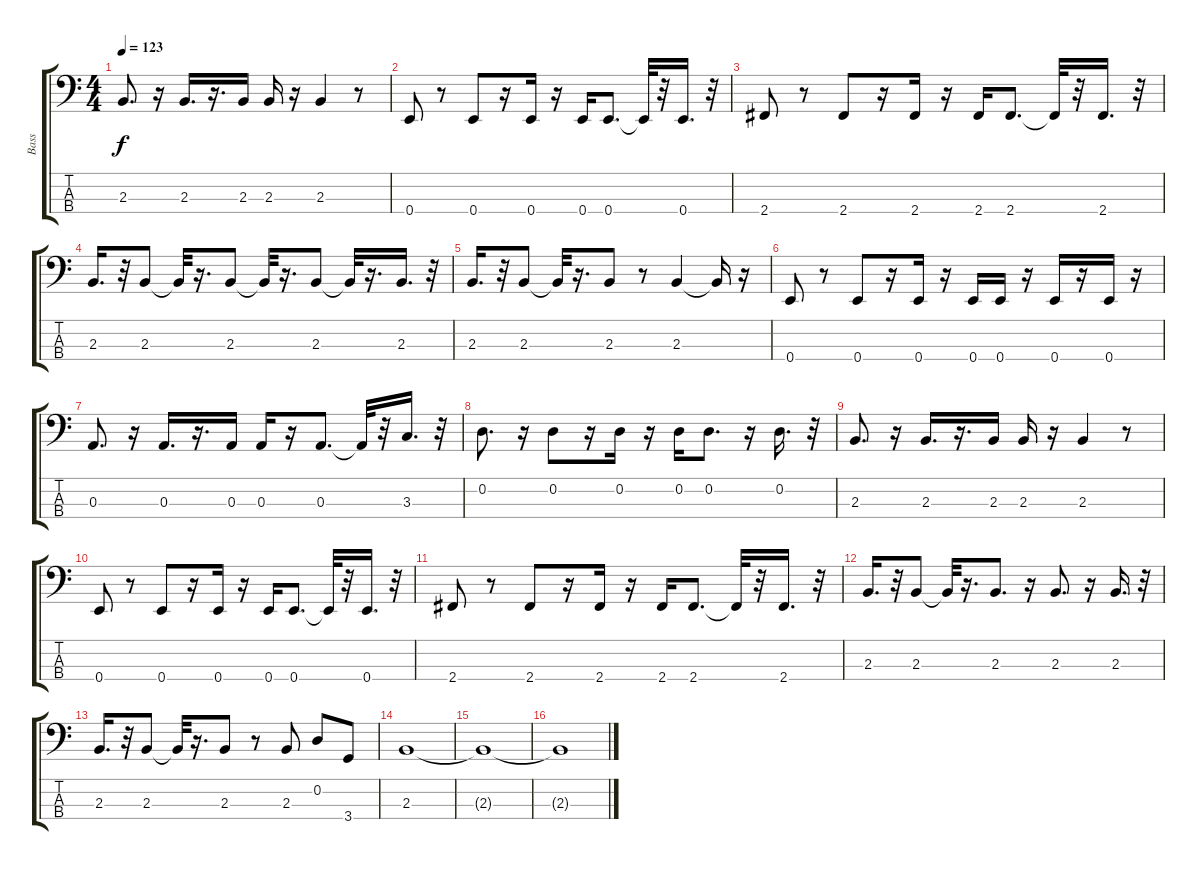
\track ("Bass" "Bass") {instrument electricbassfinger}
\staff {score tabs}
\tuning (G2 D2 A1 E1) {hide}
\ts (4 4)
\tempo 123
\clef f4
\ks c
2.3.8{d dy f} r.16 2.3.16{d} r.16{d} 2.3.16 2.3.16 r.16 2.3.4 r.8 |
0.4.8 r.8 0.4.8 r.16 0.4.16 r.16 0.4.16 0.4.8{d} 0.4{t}.32 r.32 0.4.16{d} r.32 |
2.4.8 r.8 2.4.8 r.16 2.4.16 r.16 2.4.16 2.4.8{d} 2.4{t}.32 r.32 2.4.16{d} r.32 |
2.3.16{d} r.32 2.3.8 2.3{t}.32 r.16{d} 2.3.8 2.3{t}.32 r.16{d} 2.3.8 2.3{t}.32 r.16{d} 2.3.16{d} r.32 |
2.3.16{d} r.32 2.3.8 2.3{t}.32 r.16{d} 2.3.8 r.8 2.3.4 2.3{t}.16 r.16 |
0.4.8 r.8 0.4.8 r.16 0.4.16 r.16 0.4.16 0.4.16 r.16 0.4.16 r.16 0.4.16 r.16 |
0.3.8{d} r.16 0.3.16{d} r.16{d} 0.3.16 0.3.16 r.16 0.3.8{d} 0.3{t}.32 r.32 3.3.16{d} r.32 |
0.2.8{d} r.16 0.2.8 r.16 0.2.16 r.16 0.2.16 0.2.8{d} r.16 0.2.16{d} r.32 |
2.3.8{d} r.16 2.3.16{d} r.16{d} 2.3.16 2.3.16 r.16 2.3.4 r.8 |
0.4.8 r.8 0.4.8 r.16 0.4.16 r.16 0.4.16 0.4.8{d} 0.4{t}.32 r.32 0.4.16{d} r.32 |
2.4.8 r.8 2.4.8 r.16 2.4.16 r.16 2.4.16 2.4.8{d} 2.4{t}.32 r.32 2.4.16{d} r.32 |
2.3.16{d} r.32 2.3.8 2.3{t}.32 r.16{d} 2.3.8{d} r.16 2.3.8{d} r.16 2.3.16{d} r.32 |
2.3.16{d} r.32 2.3.8 2.3{t}.32 r.16{d} 2.3.8 r.8 2.3.8 0.2.8 3.4.8 |
2.3.1 |
2.3{t}.1 |
2.3{t}.1
